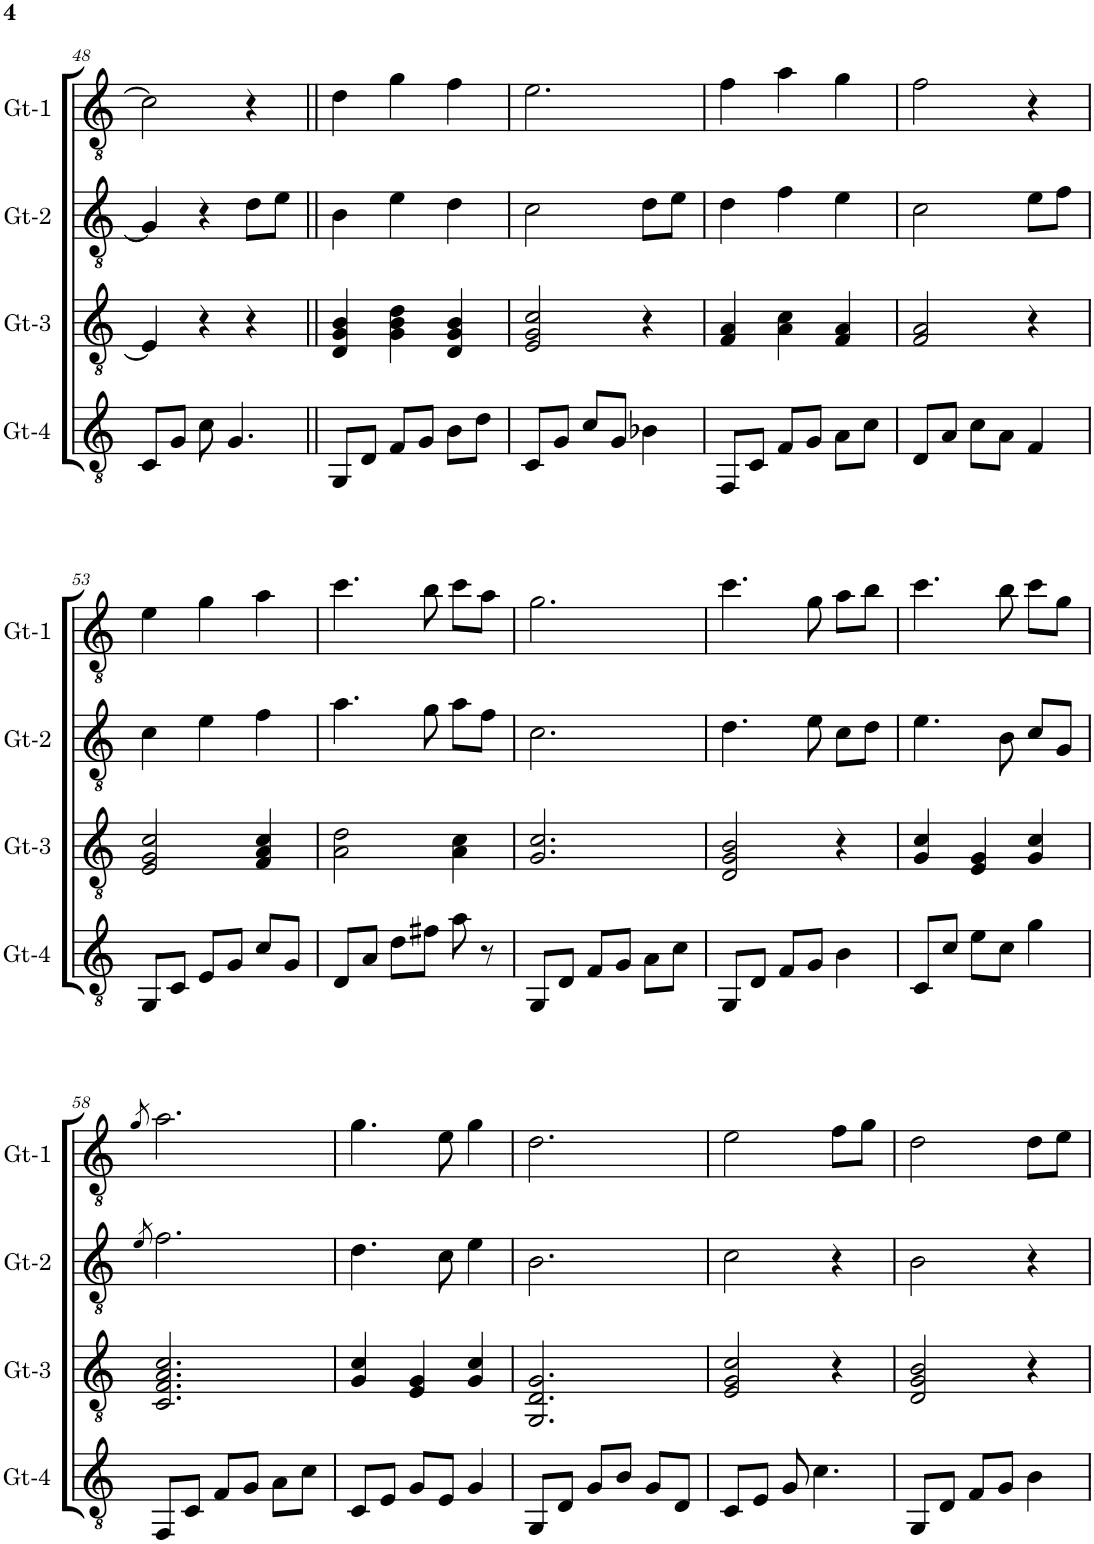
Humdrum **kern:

**kern	**kern	**kern	**kern
*part4	*part3	*part2	*part1
*staff4	*staff3	*staff2	*staff1
*I"Gt-4	*I"Gt-3	*I"Gt-2	*I"Gt-1
*I'Gt-4	*I'Gt-3	*I'Gt-2	*I'Gt-1
!!LO:PB:g=z
*clefGv2	*clefGv2	*clefGv2	*clefGv2
*k[]	*k[]	*k[]	*k[]
*M3/4	*M3/4	*M3/4	*M3/4
=48	=48	=48	=48
8C/L	4E/]	4G/]	2c\]
8G/J	.	.	.
8c\	4r	4r	.
4.G/	.	.	.
.	4r	8d\L	4r
.	.	8e\J	.
=49||	=49||	=49||	=49||
8GG/L	4D/ 4G/ 4B/	4B\	4d\
8D/J	.	.	.
8F/L	4G\ 4B\ 4d\	4e\	4g\
8G/J	.	.	.
8B\L	4D/ 4G/ 4B/	4d\	4f\
8d\J	.	.	.
=50	=50	=50	=50
8C/L	2E/ 2G/ 2c/	2c\	2.e\
8G/J	.	.	.
8c/L	.	.	.
8G/J	.	.	.
4B-X\	4r	8d\L	.
.	.	8e\J	.
=51	=51	=51	=51
8FF/L	4F/ 4A/	4d\	4f\
8C/J	.	.	.
8F/L	4A\ 4c\	4f\	4a\
8G/J	.	.	.
8A\L	4F/ 4A/	4e\	4g\
8c\J	.	.	.
=52	=52	=52	=52
8D/L	2F/ 2A/	2c\	2f\
8A/J	.	.	.
8c\L	.	.	.
8A\J	.	.	.
4F/	4r	8e\L	4r
.	.	8f\J	.
!!LO:LB:g=z
=53	=53	=53	=53
8GG/L	2E/ 2G/ 2c/	4c\	4e\
8C/J	.	.	.
8E/L	.	4e\	4g\
8G/J	.	.	.
8c/L	4F/ 4A/ 4c/	4f\	4a\
8G/J	.	.	.
=54	=54	=54	=54
8D/L	2A\ 2d\	4.a\	4.cc\
8A/J	.	.	.
8d\L	.	.	.
8f#X\J	.	8g\	8b\
8a\	4A\ 4c\	8a\L	8cc\L
8r	.	8f\J	8a\J
=55	=55	=55	=55
8GG/L	2.G/ 2.c/	2.c\	2.g\
8D/J	.	.	.
8F/L	.	.	.
8G/J	.	.	.
8A\L	.	.	.
8c\J	.	.	.
=56	=56	=56	=56
8GG/L	2D/ 2G/ 2B/	4.d\	4.cc\
8D/J	.	.	.
8F/L	.	.	.
8G/J	.	8e\	8g\
4B\	4r	8c\L	8a\L
.	.	8d\J	8b\J
=57	=57	=57	=57
8C/L	4G/ 4c/	4.e\	4.cc\
8c/J	.	.	.
8e\L	4E/ 4G/	.	.
8c\J	.	8B\	8b\
4g\	4G/ 4c/	8c/L	8cc\L
.	.	8G/J	8g\J
!!LO:LB:g=z
=58	=58	=58	=58
.	.	8qe/	8qg/
8FF/L	2.C/ 2.F/ 2.A/ 2.c/	2.f\	2.a\
8C/J	.	.	.
8F/L	.	.	.
8G/J	.	.	.
8A\L	.	.	.
8c\J	.	.	.
=59	=59	=59	=59
8C/L	4G/ 4c/	4.d\	4.g\
8E/J	.	.	.
8G/L	4E/ 4G/	.	.
8E/J	.	8c\	8e\
4G/	4G/ 4c/	4e\	4g\
=60	=60	=60	=60
8GG/L	2.GG/ 2.D/ 2.G/	2.B\	2.d\
8D/J	.	.	.
8G/L	.	.	.
8B/J	.	.	.
8G/L	.	.	.
8D/J	.	.	.
=61	=61	=61	=61
8C/L	2E/ 2G/ 2c/	2c\	2e\
8E/J	.	.	.
8G/	.	.	.
4.c\	.	.	.
.	4r	4r	8f\L
.	.	.	8g\J
=62	=62	=62	=62
8GG/L	2D/ 2G/ 2B/	2B\	2d\
8D/J	.	.	.
8F/L	.	.	.
8G/J	.	.	.
4B\	4r	4r	8d\L
.	.	.	8e\J
=	=	=	=
*-	*-	*-	*-
